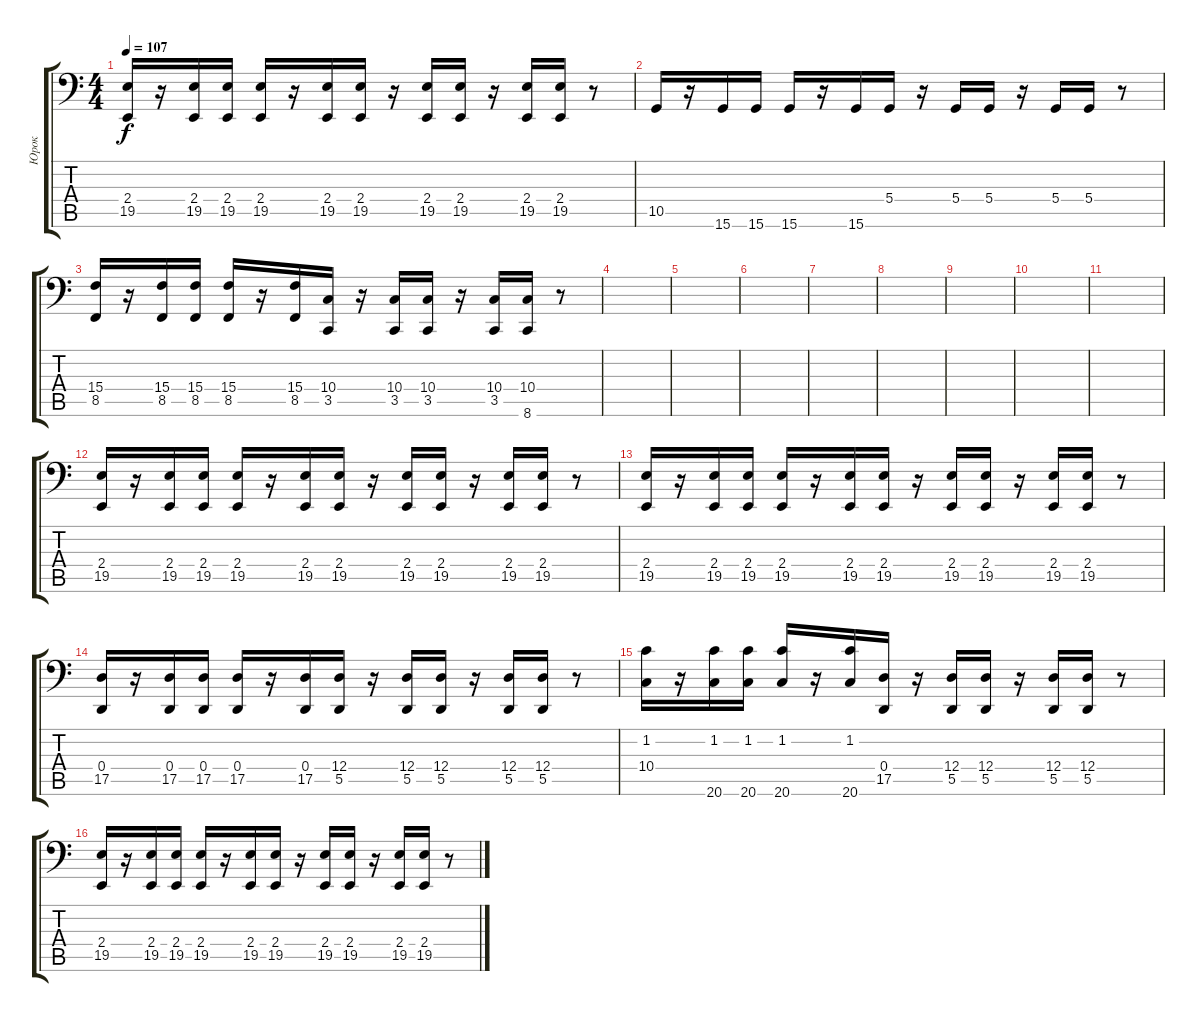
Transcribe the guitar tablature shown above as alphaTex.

\track ("Юрок" "Юрок") {instrument lead8bassandlead}
\staff {score tabs}
\tuning (E4 B3 G3 D2 A1 E1) {hide}
\ts (4 4)
\tempo 107
\clef f4
\ks c
(2.4 19.5).16{dy f} r.16 (2.4 19.5).16 (2.4 19.5).16 (2.4 19.5).16 r.16 (2.4 19.5).16 (2.4 19.5).16 r.16 (2.4 19.5).16 (2.4 19.5).16 r.16 (2.4 19.5).16 (2.4 19.5).16 r.8 |
10.5.16 r.16 15.6.16 15.6.16 15.6.16 r.16 15.6.16 5.4.16 r.16 5.4.16 5.4.16 r.16 5.4.16 5.4.16 r.8 |
(15.4 8.5).16 r.16 (15.4 8.5).16 (15.4 8.5).16 (15.4 8.5).16 r.16 (15.4 8.5).16 (10.4 3.5).16 r.16 (10.4 3.5).16 (10.4 3.5).16 r.16 (10.4 3.5).16 (10.4 8.6).16 r.8 |
|
|
|
|
|
|
|
|
(2.4 19.5).16{volume 10} r.16 (2.4 19.5).16 (2.4 19.5).16 (2.4 19.5).16 r.16 (2.4 19.5).16 (2.4 19.5).16 r.16 (2.4 19.5).16 (2.4 19.5).16 r.16 (2.4 19.5).16 (2.4 19.5).16 r.8 |
(2.4 19.5).16 r.16 (2.4 19.5).16 (2.4 19.5).16 (2.4 19.5).16 r.16 (2.4 19.5).16 (2.4 19.5).16 r.16 (2.4 19.5).16 (2.4 19.5).16 r.16 (2.4 19.5).16 (2.4 19.5).16 r.8 |
(0.4 17.5).16{instrument lead5charang} r.16 (0.4 17.5).16 (0.4 17.5).16 (0.4 17.5).16 r.16 (0.4 17.5).16 (12.4 5.5).16 r.16 (12.4 5.5).16 (12.4 5.5).16 r.16 (12.4 5.5).16 (12.4 5.5).16 r.8 |
(1.2 10.4).16{instrument lead8bassandlead} r.16 (1.2 20.6).16 (1.2 20.6).16 (1.2 20.6).16 r.16 (1.2 20.6).16 (0.4 17.5).16{instrument lead5charang} r.16 (12.4 5.5).16 (12.4 5.5).16 r.16 (12.4 5.5).16 (12.4 5.5).16 r.8 |
(2.4 19.5).16{instrument lead8bassandlead} r.16 (2.4 19.5).16 (2.4 19.5).16 (2.4 19.5).16 r.16 (2.4 19.5).16 (2.4 19.5).16 r.16 (2.4 19.5).16 (2.4 19.5).16 r.16 (2.4 19.5).16 (2.4 19.5).16 r.8
